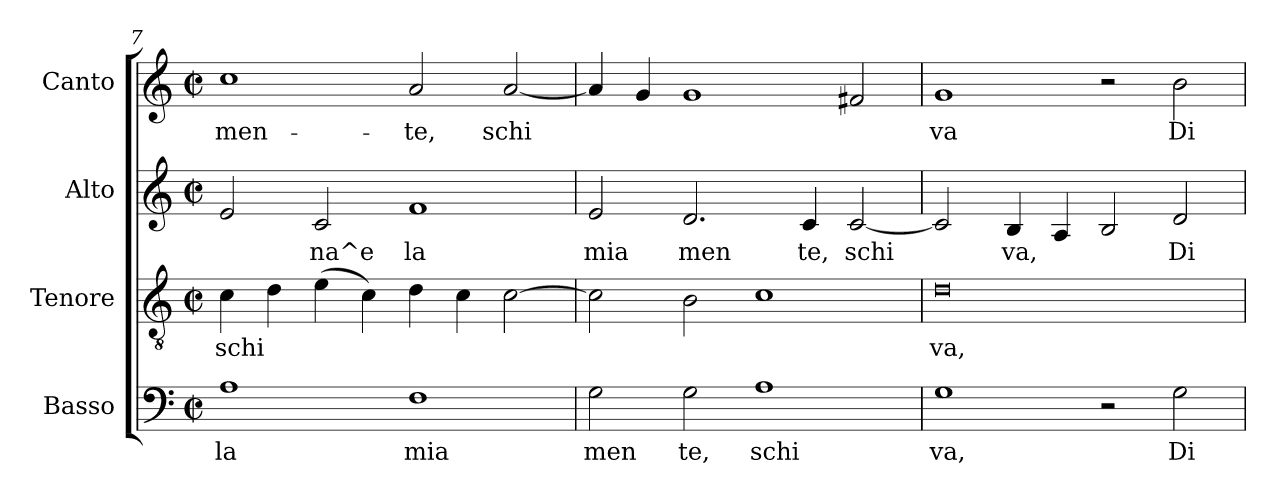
**kern	**text	**kern	**text	**kern	**text	**kern	**text
*part4	*part4	*part3	*part3	*part2	*part2	*part1	*part1
*staff4	*staff4	*staff3	*staff3	*staff2	*staff2	*staff1	*staff1
*I"Basso	*	*I"Tenore	*	*I"Alto	*	*I"Canto	*
*I'Basso	*	*I'Tenore	*	*I'Alto	*	*I'Canto	*
*clefF4	*	*clefGv2	*	*clefG2	*	*clefG2	*
*k[]	*	*k[]	*	*k[]	*	*k[]	*
*C:	*	*C:	*	*C:	*	*C:	*
*M2/2	*	*M2/2	*	*M2/2	*	*M2/2	*
*met(c|)	*	*met(c|)	*	*met(c|)	*	*met(c|)	*
=7	=7	=7	=7	=7	=7	=7	=7
!	!LO:LY:b:cj	!	!LO:LY:b:cj	!	!LO:LY:b:cj	!	!LO:LY:b:cj
1A	la	4c\	schi	2e/	.	1cc	men-
!	!	!	!LO:LY:b:cj	!	!	!	!
.	.	4d\	.	.	.	.	.
!	!	!	!LO:LY:b:cj	!	!LO:LY:b:cj	!	!
.	.	(>4e\	.	2c/	na^e	.	.
!	!	!	!LO:LY:b:cj	!	!	!	!
.	.	4c\)	.	.	.	.	.
!	!LO:LY:b:cj	!	!LO:LY:b:cj	!	!LO:LY:b:cj	!	!LO:LY:b:cj
1F	mia	4d\	.	1f	la	2a/	-te,
!	!	!	!LO:LY:b:cj	!	!	!	!
.	.	4c\	.	.	.	.	.
!	!	!	!LO:LY:b:cj	!	!	!	!LO:LY:b:cj
.	.	[>2c\	.	.	.	[<2a/	schi-
=8	=8	=8	=8	=8	=8	=8	=8
!	!LO:LY:b:cj	!	!LO:LY:b:cj	!	!LO:LY:b:cj	!	!LO:LY:b:cj
2G\	men	2c\]	.	2e/	mia	4a/]	--
!	!	!	!	!	!	!	!LO:LY:b:cj
.	.	.	.	.	.	4g/	--
!	!LO:LY:b:cj	!	!LO:LY:b:cj	!	!LO:LY:b:cj	!	!LO:LY:b:cj
2G\	te,	2B\	.	2.d/	men	1g	--
!	!LO:LY:b:cj	!	!LO:LY:b:cj	!	!	!	!
1A	schi	1c	.	.	.	.	.
!	!	!	!	!	!LO:LY:b:cj	!	!
.	.	.	.	4c/	te,	.	.
!	!	!	!	!	!LO:LY:b:cj	!	!LO:LY:b:cj
.	.	.	.	[<2c/	schi	2f#/	--
=9	=9	=9	=9	=9	=9	=9	=9
!	!LO:LY:b:cj	!	!LO:LY:b:cj	!	!LO:LY:b:cj	!	!LO:LY:b:cj
1G	va,	0d	va,	2c/]	.	1g	-va
!	!	!	!	!	!LO:LY:b:cj	!	!
.	.	.	.	4B/	va,	.	.
!	!	!	!	!	!LO:LY:b:cj	!	!
.	.	.	.	4A/	.	.	.
!	!	!	!	!	!LO:LY:b:cj	!	!
2r	.	.	.	2B/	.	2r	.
!	!LO:LY:b:cj	!	!	!	!LO:LY:b:cj	!	!LO:LY:b:cj
2G\	Di	.	.	2d/	Di	2b\	Di
=	=	=	=	=	=	=	=
*-	*-	*-	*-	*-	*-	*-	*-
